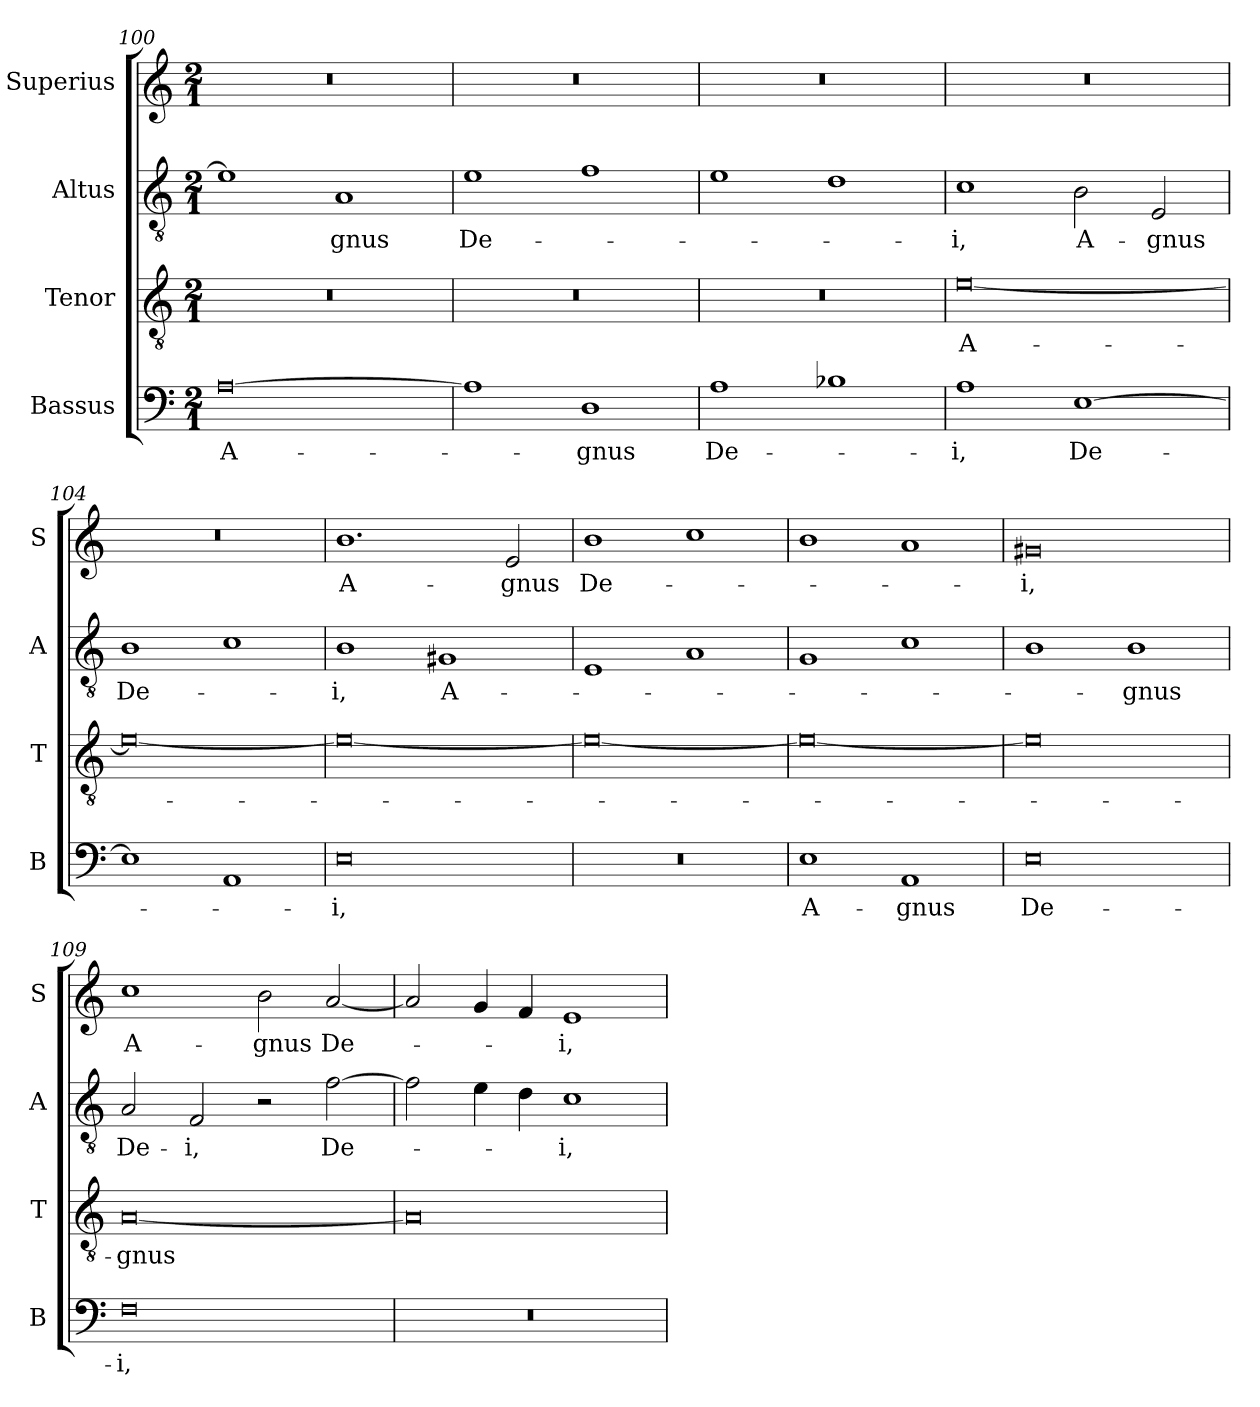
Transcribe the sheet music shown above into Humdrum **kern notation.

**kern	**text	**kern	**text	**kern	**text	**kern	**text
*part4	*part4	*part3	*part3	*part2	*part2	*part1	*part1
*staff4	*staff4	*staff3	*staff3	*staff2	*staff2	*staff1	*staff1
*I"Bassus	*	*I"Tenor	*	*I"Altus	*	*I"Superius	*
*I'B	*	*I'T	*	*I'A	*	*I'S	*
*clefF4	*	*clefGv2	*	*clefGv2	*	*clefG2	*
*k[]	*	*k[]	*	*k[]	*	*k[]	*
*M2/1	*	*M2/1	*	*M2/1	*	*M2/1	*
=100	=100	=100	=100	=100	=100	=100	=100
[0A	A-	0r	.	1e]	.	0r	.
.	.	.	.	1A	-gnus	.	.
=101	=101	=101	=101	=101	=101	=101	=101
1A]	.	0r	.	1e	De-	0r	.
1D	-gnus	.	.	1f	.	.	.
=102	=102	=102	=102	=102	=102	=102	=102
1A	De-	0r	.	1e	.	0r	.
1B-X	.	.	.	1d	.	.	.
=103	=103	=103	=103	=103	=103	=103	=103
1A	-i,	[0e/	A-	1c	-i,	0r	.
[1E	De-	.	.	2B\	A-	.	.
.	.	.	.	2E/	-gnus	.	.
=104	=104	=104	=104	=104	=104	=104	=104
1E]	.	0e/_	.	1B	De-	0r	.
1AA	.	.	.	1c	.	.	.
=105	=105	=105	=105	=105	=105	=105	=105
0E	-i,	0e/_	.	1B	-i,	1.b	A-
.	.	.	.	1G#X	A-	.	.
.	.	.	.	.	.	2e/	-gnus
=106	=106	=106	=106	=106	=106	=106	=106
0r	.	0e/_	.	1E	.	1b	De-
.	.	.	.	1A	.	1cc	.
=107	=107	=107	=107	=107	=107	=107	=107
1E	A-	0e/_	.	1G	.	1b	.
1AA	-gnus	.	.	1c	.	1a	.
=108	=108	=108	=108	=108	=108	=108	=108
0E	De-	0e/]	.	1B	.	0g#X	-i,
.	.	.	.	1B	-gnus	.	.
=109	=109	=109	=109	=109	=109	=109	=109
0F	-i,	[0A	-gnus	2A/	De-	1cc	A-
.	.	.	.	2F/	-i,	.	.
.	.	.	.	2r	.	2b\	-gnus
.	.	.	.	[2f\	De-	[2a/	De-
=110	=110	=110	=110	=110	=110	=110	=110
0r	.	0A]	.	2f\]	.	2a/]	.
.	.	.	.	4e\	.	4g/	.
.	.	.	.	4d\	.	4f/	.
.	.	.	.	1c	-i,	1e	-i,
=	=	=	=	=	=	=	=
*-	*-	*-	*-	*-	*-	*-	*-
